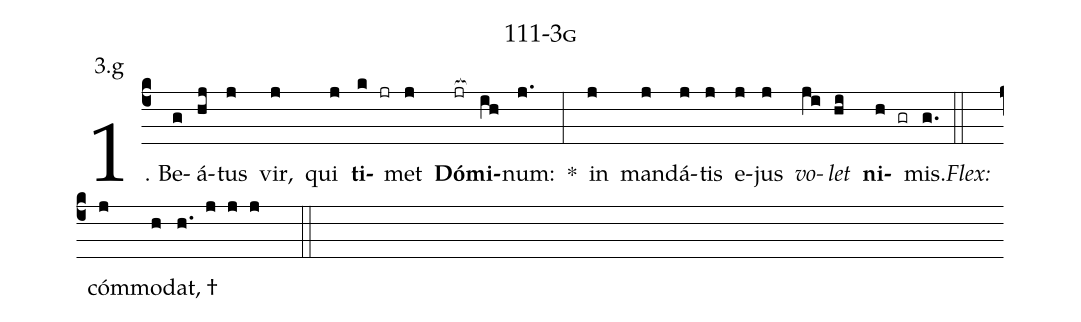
name: 111-3g;
annotation: 3.g;
%%
(c4)1. Be(g)á(hj)tus(j) vir,(j) qui(j) <b>ti</b>(k jr)met(j) <b>Dó</b>(jr[ocb:1{])<b>mi</b>(ih[ocb:0}])num:(j.) *(:) in(j) man(j)dá(j)tis(j) e(j)jus(j) <i>vo</i>(ji)<i>let</i>(hi) <b>ni</b>(h gr)mis.(g.) (::)
<i>Flex:</i>()  cóm(j)mo(h)dat, †(h. j j j  ::)
